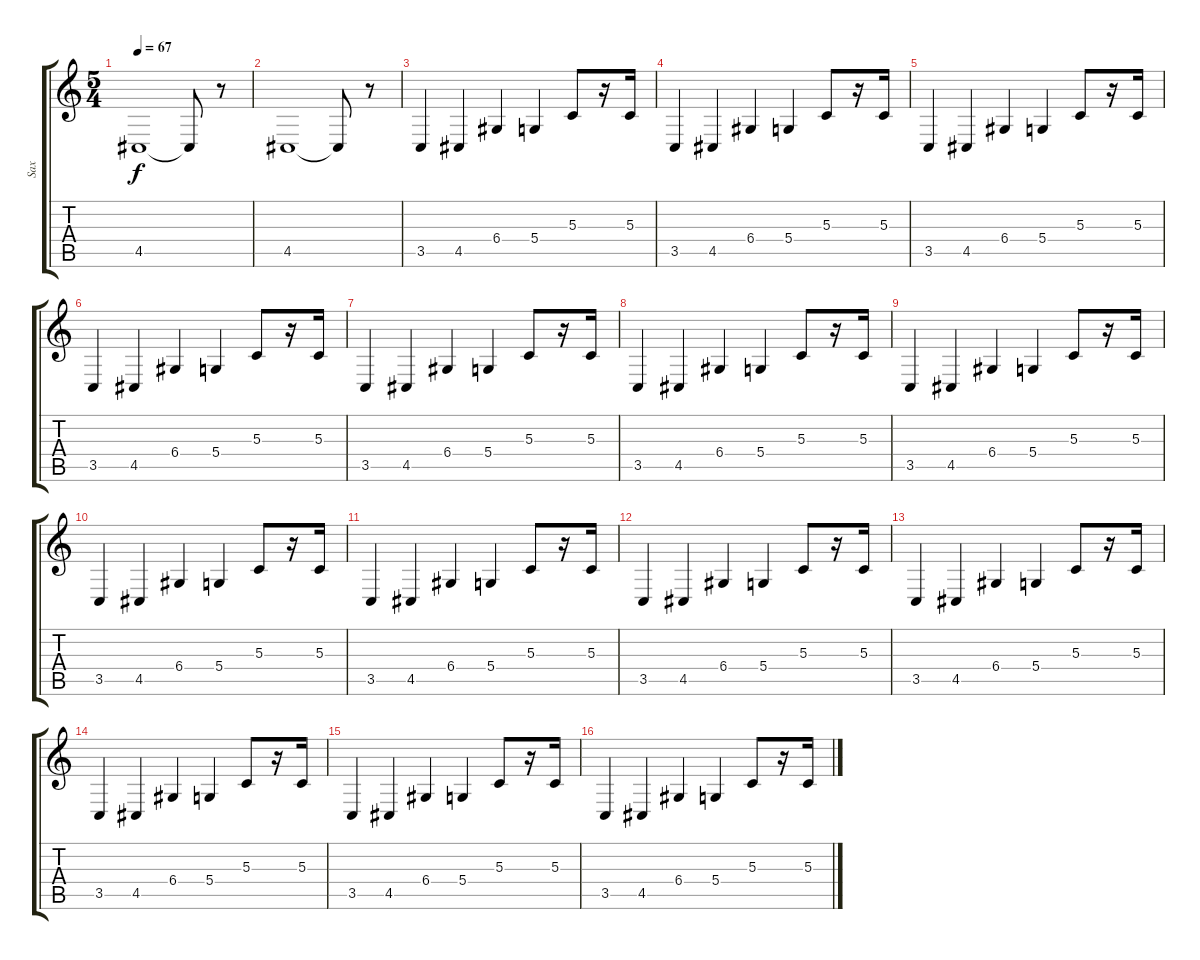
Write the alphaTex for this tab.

\track ("Sax" "Sax") {instrument baritonesax}
\staff {score tabs}
\tuning (E4 B3 G3 D3 A2 E2) {hide}
\ts (5 4)
\tempo 67
\clef g2
\ks c
4.5.1{dy f} 4.5{t}.8 r.8 |
4.5.1 4.5{t}.8 r.8 |
3.5.4 4.5.4 6.4.4 5.4.4 5.3.8 r.16 5.3.16 |
3.5.4 4.5.4 6.4.4 5.4.4 5.3.8 r.16 5.3.16 |
3.5.4 4.5.4 6.4.4 5.4.4 5.3.8 r.16 5.3.16 |
3.5.4 4.5.4 6.4.4 5.4.4 5.3.8 r.16 5.3.16 |
3.5.4 4.5.4 6.4.4 5.4.4 5.3.8 r.16 5.3.16 |
3.5.4 4.5.4 6.4.4 5.4.4 5.3.8 r.16 5.3.16 |
3.5.4 4.5.4 6.4.4 5.4.4 5.3.8 r.16 5.3.16 |
3.5.4 4.5.4 6.4.4 5.4.4 5.3.8 r.16 5.3.16 |
3.5.4 4.5.4 6.4.4 5.4.4 5.3.8 r.16 5.3.16 |
3.5.4 4.5.4 6.4.4 5.4.4 5.3.8 r.16 5.3.16 |
3.5.4 4.5.4 6.4.4 5.4.4 5.3.8 r.16 5.3.16 |
3.5.4 4.5.4 6.4.4 5.4.4 5.3.8 r.16 5.3.16 |
3.5.4 4.5.4 6.4.4 5.4.4 5.3.8 r.16 5.3.16 |
3.5.4 4.5.4 6.4.4 5.4.4 5.3.8 r.16 5.3.16
